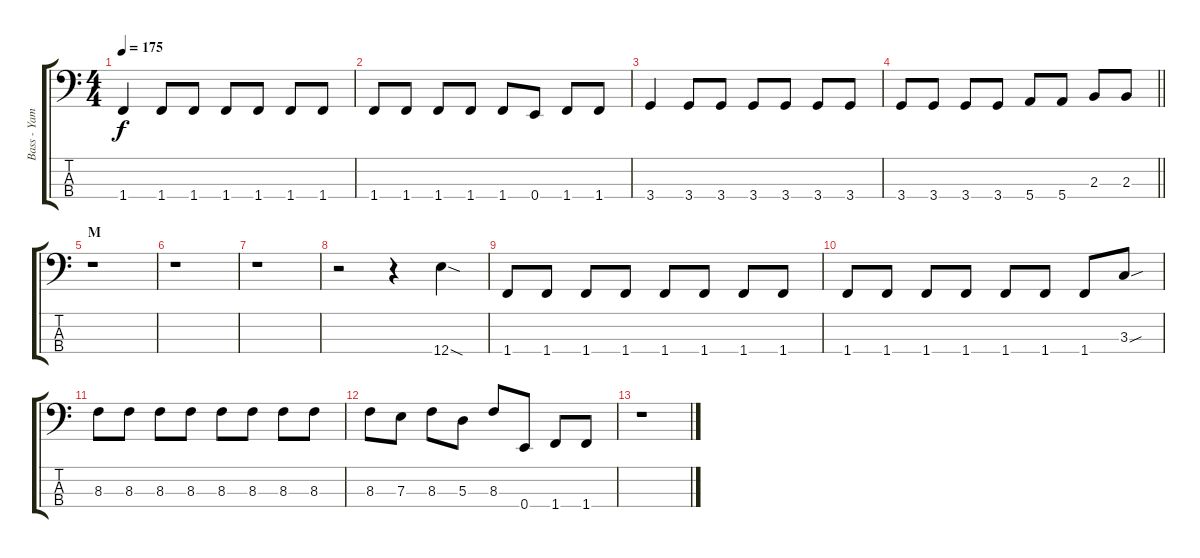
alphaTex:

\track ("Bass - Yamada" "Bass - Yam") {instrument electricbasspick}
\staff {score tabs}
\tuning (G2 D2 A1 E1) {hide}
\ts (4 4)
\tempo 175
\clef f4
\ks c
1.4.4{dy f} 1.4.8 1.4.8 1.4.8 1.4.8 1.4.8 1.4.8 |
1.4.8 1.4.8 1.4.8 1.4.8 1.4.8 0.4.8 1.4.8 1.4.8 |
3.4.4 3.4.8 3.4.8 3.4.8 3.4.8 3.4.8 3.4.8 |
\barLineRight lightlight
3.4.8 3.4.8 3.4.8 3.4.8 5.4.8 5.4.8 2.3.8 2.3.8 |
\section ("" "M")
r.1 |
r.1 |
r.1 |
r.2 r.4 12.4{sod}.4 |
1.4.8 1.4.8 1.4.8 1.4.8 1.4.8 1.4.8 1.4.8 1.4.8 |
1.4.8 1.4.8 1.4.8 1.4.8 1.4.8 1.4.8 1.4.8 3.3{sou}.8 |
8.3.8 8.3.8 8.3.8 8.3.8 8.3.8 8.3.8 8.3.8 8.3.8 |
8.3.8 7.3.8 8.3.8 5.3.8 8.3.8 0.4.8 1.4.8 1.4.8 |
r.1
